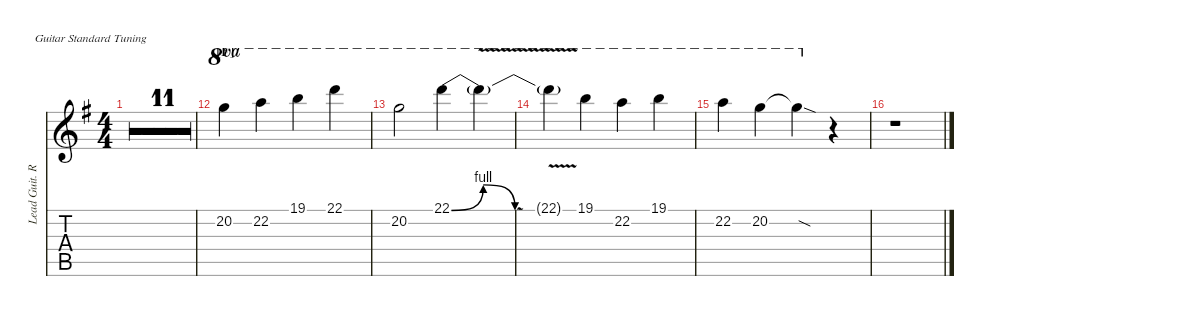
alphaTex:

\hideDynamics
\bracketExtendMode nobrackets
\multiBarRest
\otherSystemsTrackNameOrientation horizontal
\track ("Lead Guit. R" "Lead Guit. R") {defaultSystemsLayout 4 multiBarRest instrument distortionguitar}
\staff {score tabs}
\tuning (E4 B3 G3 D3 A2 E2)
\ts (4 4)
\tempo 220
\clef g2
\ks g
r.1{dy f beam Down} |
r.1{beam Down} |
r.1{beam Down} |
r.1{beam Down} |
r.1{beam Down} |
r.1{beam Down} |
r.1{beam Down} |
r.1{beam Down} |
r.1{beam Down} |
r.1{beam Down} |
r.1{beam Down} |
\section ("F" "")
\scale
1.16885 20.2{acc forcenatural}.4{ot 8va beam Down} 22.2{acc forcenatural}.4{ot 8va beam Down} 19.1{acc forcenatural}.4{ot 8va beam Down} 22.1{acc forcenatural}.4{ot 8va beam Down} |
\scale
0.903873 20.2{acc forcenatural}.2{ot 8va beam Down} 22.1{be (bendrelease 0 0 19.8 4 38.4 4 60 0) acc forcenatural}.4{ot 8va beam Down} 22.1{v t acc forcenatural}.4{ot 8va beam Down} |
\scale
0.983413 22.1{v t acc forcenatural}.4{ot 8va beam Down} 19.1{acc forcenatural}.4{ot 8va beam Down} 22.2{acc forcenatural}.4{ot 8va beam Down} 19.1{acc forcenatural}.4{ot 8va beam Down} |
\scale
0.94386 22.2{acc forcenatural}.4{ot 8va beam Down} 20.2{acc forcenatural}.4{ot 8va beam Down} 20.2{sod t acc forcenatural}.4{ot 8va beam Down} r.4{beam Down} |
\scale
1.08618 r.1{beam Down}
